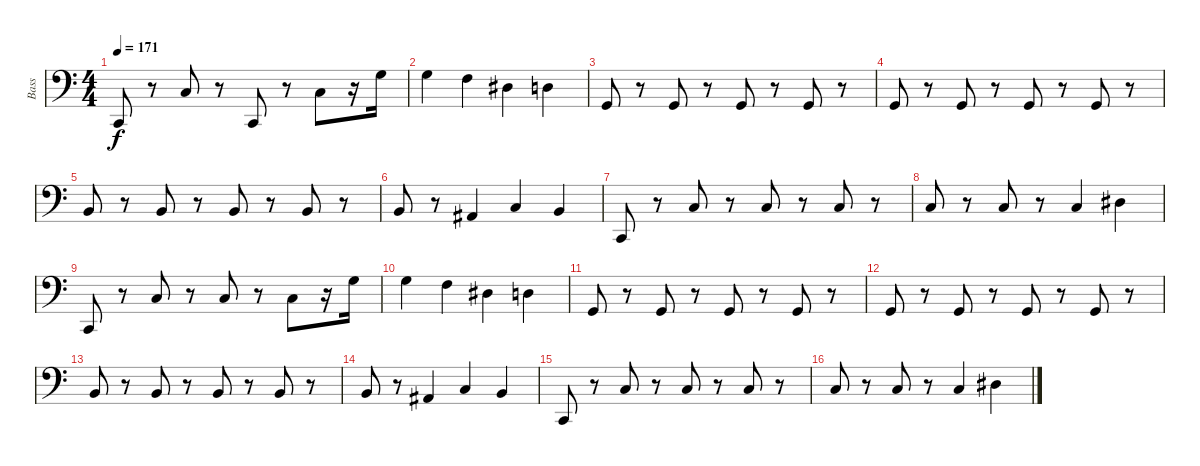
\track ("Bass" "Bass") {instrument electricbassfinger}
\staff {score}
\tuning (G2 D2 A1 E1 B0) {hide}
\ts (4 4)
\tempo 171
\clef f4
\ks c
1.5.8{dy f} r.8 3.3.8 r.8 1.5.8 r.8 3.3.8 r.16 0.1.16 |
0.1.4 3.2.4 1.2.4 0.2.4 |
3.4.8 r.8 3.4.8 r.8 3.4.8 r.8 3.4.8 r.8 |
3.4.8 r.8 3.4.8 r.8 3.4.8 r.8 3.4.8 r.8 |
2.3.8 r.8 2.3.8 r.8 2.3.8 r.8 2.3.8 r.8 |
2.3.8 r.8 1.3.4 3.3.4 2.3.4 |
1.5.8 r.8 3.3.8 r.8 3.3.8 r.8 3.3.8 r.8 |
3.3.8 r.8 3.3.8 r.8 3.3.4 1.2.4 |
1.5.8 r.8 3.3.8 r.8 3.3.8 r.8 3.3.8 r.16 0.1.16 |
0.1.4 3.2.4 1.2.4 0.2.4 |
3.4.8 r.8 3.4.8 r.8 3.4.8 r.8 3.4.8 r.8 |
3.4.8 r.8 3.4.8 r.8 3.4.8 r.8 3.4.8 r.8 |
2.3.8 r.8 2.3.8 r.8 2.3.8 r.8 2.3.8 r.8 |
2.3.8 r.8 1.3.4 3.3.4 2.3.4 |
1.5.8 r.8 3.3.8 r.8 3.3.8 r.8 3.3.8 r.8 |
3.3.8 r.8 3.3.8 r.8 3.3.4 1.2.4
